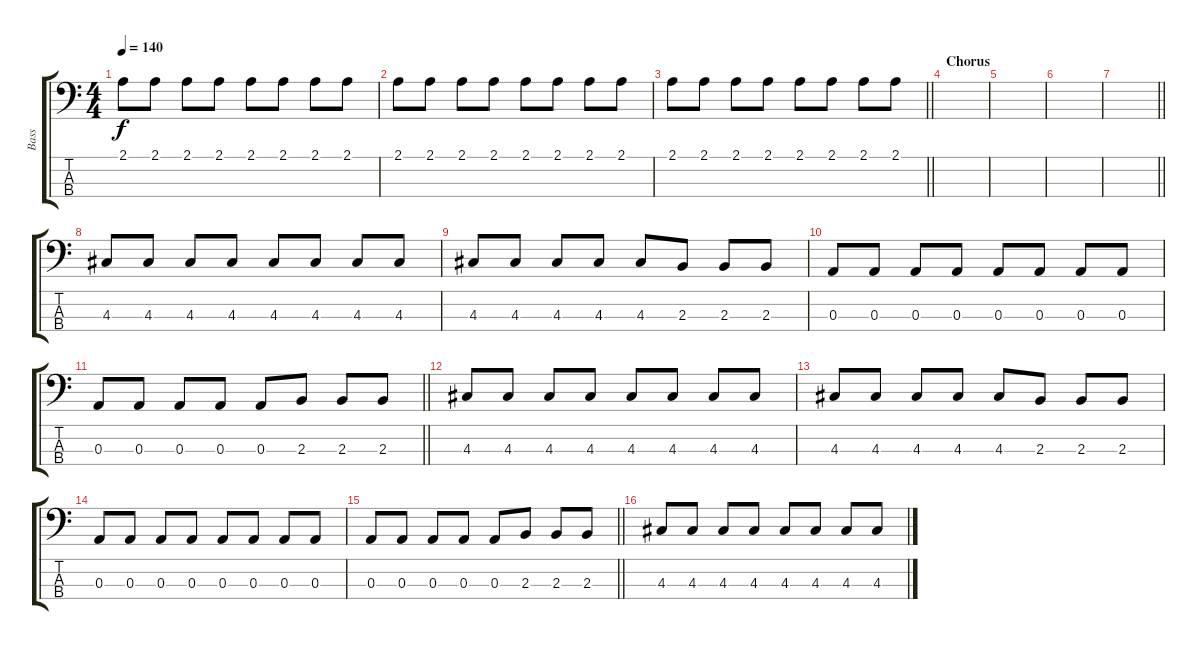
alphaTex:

\track ("Bass" "Bass") {instrument electricbassfinger}
\staff {score tabs}
\tuning (G2 D2 A1 E1) {hide}
\ts (4 4)
\tempo 140
\clef f4
\ks c
2.1.8{dy f} 2.1.8 2.1.8 2.1.8 2.1.8 2.1.8 2.1.8 2.1.8 |
2.1.8 2.1.8 2.1.8 2.1.8 2.1.8 2.1.8 2.1.8 2.1.8 |
\barLineRight lightlight
2.1.8 2.1.8 2.1.8 2.1.8 2.1.8 2.1.8 2.1.8 2.1.8 |
\section ("" "Chorus")
|
|
|
\barLineRight lightlight
|
4.3.8 4.3.8 4.3.8 4.3.8 4.3.8 4.3.8 4.3.8 4.3.8 |
4.3.8 4.3.8 4.3.8 4.3.8 4.3.8 2.3.8 2.3.8 2.3.8 |
0.3.8 0.3.8 0.3.8 0.3.8 0.3.8 0.3.8 0.3.8 0.3.8 |
\barLineRight lightlight
0.3.8 0.3.8 0.3.8 0.3.8 0.3.8 2.3.8 2.3.8 2.3.8 |
4.3.8 4.3.8 4.3.8 4.3.8 4.3.8 4.3.8 4.3.8 4.3.8 |
4.3.8 4.3.8 4.3.8 4.3.8 4.3.8 2.3.8 2.3.8 2.3.8 |
0.3.8 0.3.8 0.3.8 0.3.8 0.3.8 0.3.8 0.3.8 0.3.8 |
\barLineRight lightlight
0.3.8 0.3.8 0.3.8 0.3.8 0.3.8 2.3.8 2.3.8 2.3.8 |
4.3.8 4.3.8 4.3.8 4.3.8 4.3.8 4.3.8 4.3.8 4.3.8
